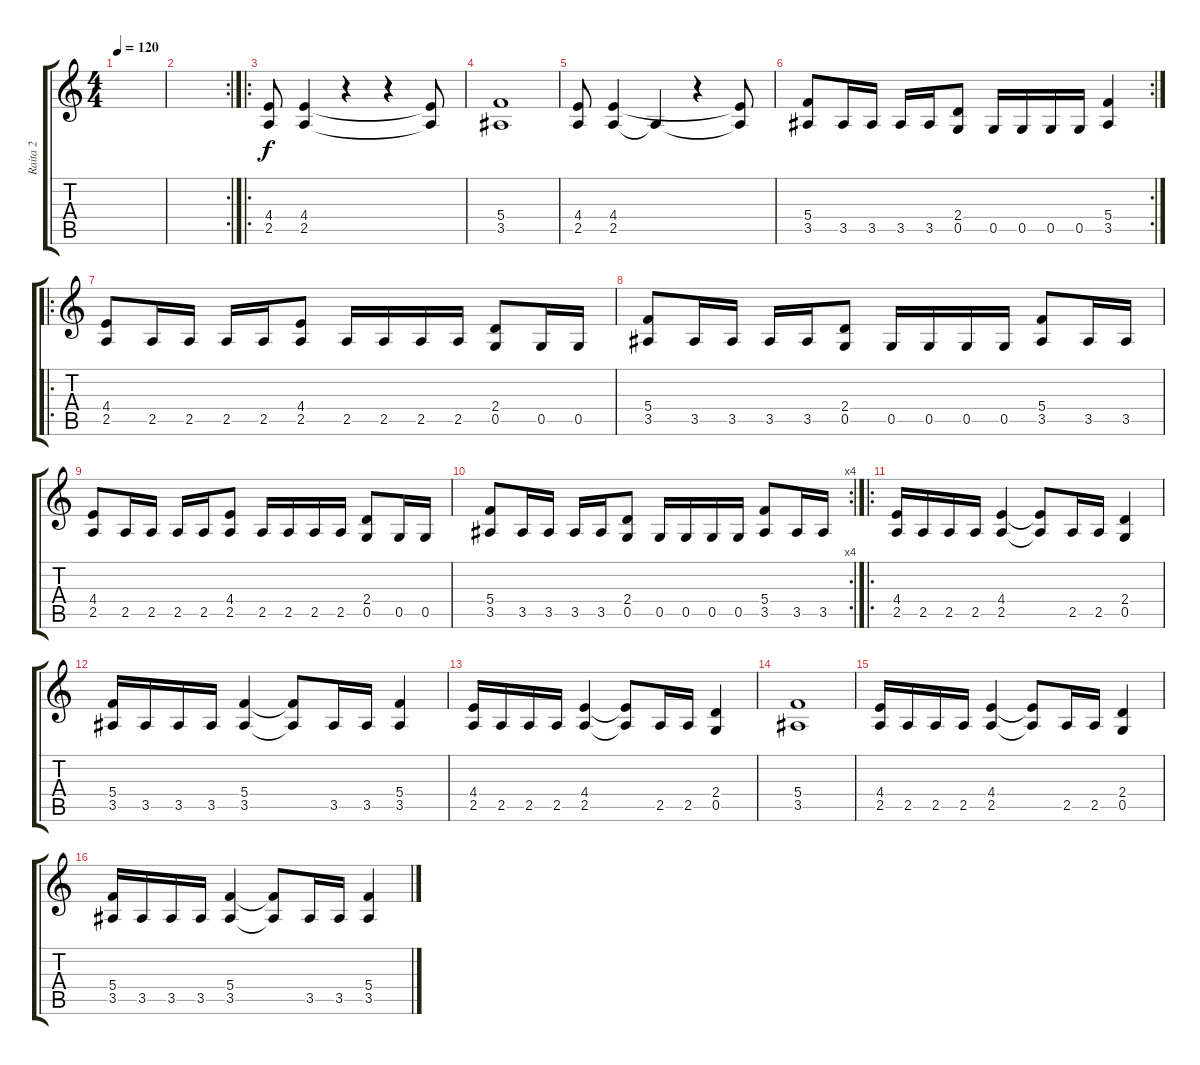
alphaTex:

\track ("Raita 2" "Raita 2") {instrument distortionguitar}
\staff {score tabs}
\tuning (D4 A3 F3 C3 G2 D2) {hide}
\ts (4 4)
\tempo 120
\clef g2
\ks c
|
\rc 2
|
\ro
(4.4 2.5).8 (4.4 2.5).4 r.4 r.4 (4.4{t} 2.5{t}).8 |
(5.4 3.5).1 |
(4.4 2.5).8 (4.4 2.5).4 2.5{t}.4 r.4 (4.4{t} 2.5{t}).8 |
\rc 2
(5.4 3.5).8 3.5.16 3.5.16 3.5.16 3.5.16 (2.4 0.5).8 0.5.16 0.5.16 0.5.16 0.5.16 (5.4 3.5).4 |
\ro
(4.4 2.5).8 2.5.16 2.5.16 2.5.16 2.5.16 (4.4 2.5).8 2.5.16 2.5.16 2.5.16 2.5.16 (2.4 0.5).8 0.5.16 0.5.16 |
(5.4 3.5).8 3.5.16 3.5.16 3.5.16 3.5.16 (2.4 0.5).8 0.5.16 0.5.16 0.5.16 0.5.16 (5.4 3.5).8 3.5.16 3.5.16 |
(4.4 2.5).8 2.5.16 2.5.16 2.5.16 2.5.16 (4.4 2.5).8 2.5.16 2.5.16 2.5.16 2.5.16 (2.4 0.5).8 0.5.16 0.5.16 |
\rc 4
(5.4 3.5).8 3.5.16 3.5.16 3.5.16 3.5.16 (2.4 0.5).8 0.5.16 0.5.16 0.5.16 0.5.16 (5.4 3.5).8 3.5.16 3.5.16 |
\ro
(4.4 2.5).16 2.5.16 2.5.16 2.5.16 (4.4 2.5).4 (4.4{t} 2.5{t}).8 2.5.16 2.5.16 (2.4 0.5).4 |
(5.4 3.5).16 3.5.16 3.5.16 3.5.16 (5.4 3.5).4 (5.4{t} 3.5{t}).8 3.5.16 3.5.16 (5.4 3.5).4 |
(4.4 2.5).16 2.5.16 2.5.16 2.5.16 (4.4 2.5).4 (4.4{t} 2.5{t}).8 2.5.16 2.5.16 (2.4 0.5).4 |
(5.4 3.5).1 |
(4.4 2.5).16 2.5.16 2.5.16 2.5.16 (4.4 2.5).4 (4.4{t} 2.5{t}).8 2.5.16 2.5.16 (2.4 0.5).4 |
(5.4 3.5).16 3.5.16 3.5.16 3.5.16 (5.4 3.5).4 (5.4{t} 3.5{t}).8 3.5.16 3.5.16 (5.4 3.5).4
